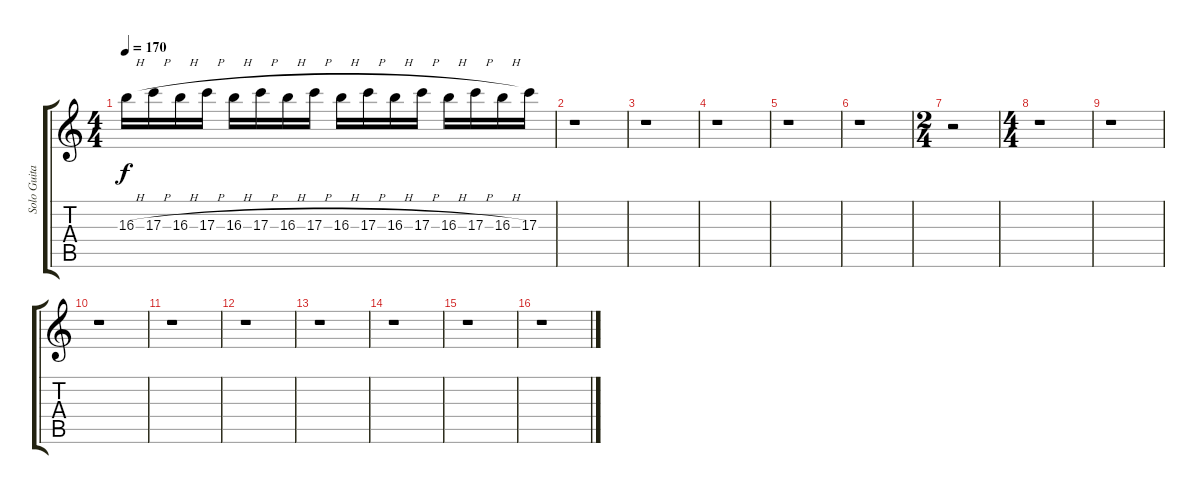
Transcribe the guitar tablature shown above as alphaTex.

\track ("Solo Guitar" "Solo Guita") {instrument distortionguitar}
\staff {score tabs}
\tuning (E4 B3 G3 D3 A2 E2) {hide}
\ts (4 4)
\tempo 170
\clef g2
\ks c
16.3{h}.16{dy f} 17.3{h}.16 16.3{h}.16 17.3{h}.16 16.3{h}.16 17.3{h}.16 16.3{h}.16 17.3{h}.16 16.3{h}.16 17.3{h}.16 16.3{h}.16 17.3{h}.16 16.3{h}.16 17.3{h}.16 16.3{h}.16 17.3.16 |
r.1 |
r.1 |
r.1 |
r.1 |
r.1 |
\ts (2 4)
r.2 |
\ts (4 4)
r.1 |
r.1 |
r.1 |
r.1 |
r.1 |
r.1 |
r.1 |
r.1 |
r.1
